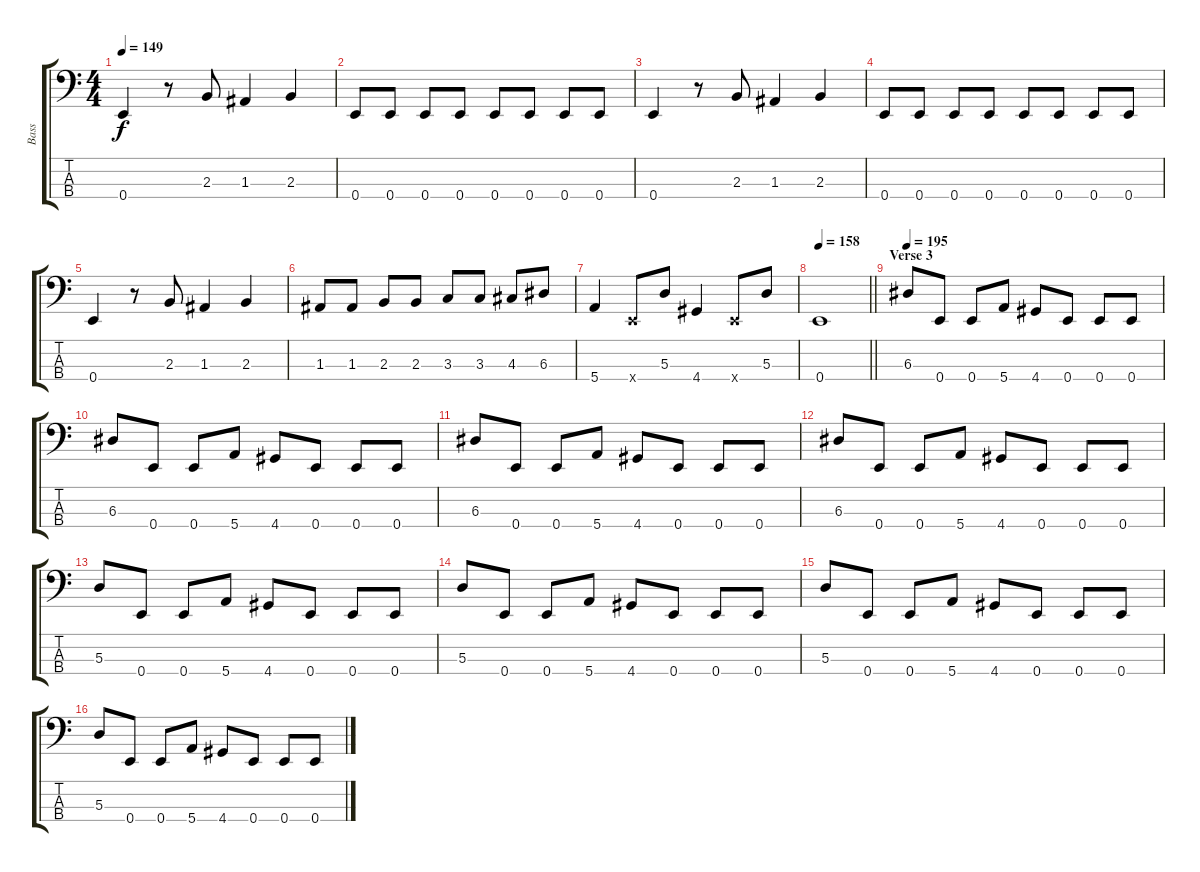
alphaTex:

\track ("Bass" "Bass") {instrument electricbassfinger}
\staff {score tabs}
\tuning (G2 D2 A1 E1) {hide}
\ts (4 4)
\tempo 149
\clef f4
\ks c
0.4.4{dy f} r.8 2.3.8 1.3.4 2.3.4 |
0.4.8 0.4.8 0.4.8 0.4.8 0.4.8 0.4.8 0.4.8 0.4.8 |
0.4.4 r.8 2.3.8 1.3.4 2.3.4 |
0.4.8 0.4.8 0.4.8 0.4.8 0.4.8 0.4.8 0.4.8 0.4.8 |
0.4.4 r.8 2.3.8 1.3.4 2.3.4 |
1.3.8 1.3.8 2.3.8 2.3.8 3.3.8 3.3.8 4.3.8 6.3.8 |
5.4.4 0.4{x}.8 5.3.8 4.4.4 0.4{x}.8 5.3.8 |
\tempo 158
\barLineRight lightlight
0.4.1 |
\section ("" "Verse 3")
\tempo 195
6.3.8 0.4.8 0.4.8 5.4.8 4.4.8 0.4.8 0.4.8 0.4.8 |
6.3.8 0.4.8 0.4.8 5.4.8 4.4.8 0.4.8 0.4.8 0.4.8 |
6.3.8 0.4.8 0.4.8 5.4.8 4.4.8 0.4.8 0.4.8 0.4.8 |
6.3.8 0.4.8 0.4.8 5.4.8 4.4.8 0.4.8 0.4.8 0.4.8 |
5.3.8 0.4.8 0.4.8 5.4.8 4.4.8 0.4.8 0.4.8 0.4.8 |
5.3.8 0.4.8 0.4.8 5.4.8 4.4.8 0.4.8 0.4.8 0.4.8 |
5.3.8 0.4.8 0.4.8 5.4.8 4.4.8 0.4.8 0.4.8 0.4.8 |
5.3.8 0.4.8 0.4.8 5.4.8 4.4.8 0.4.8 0.4.8 0.4.8
